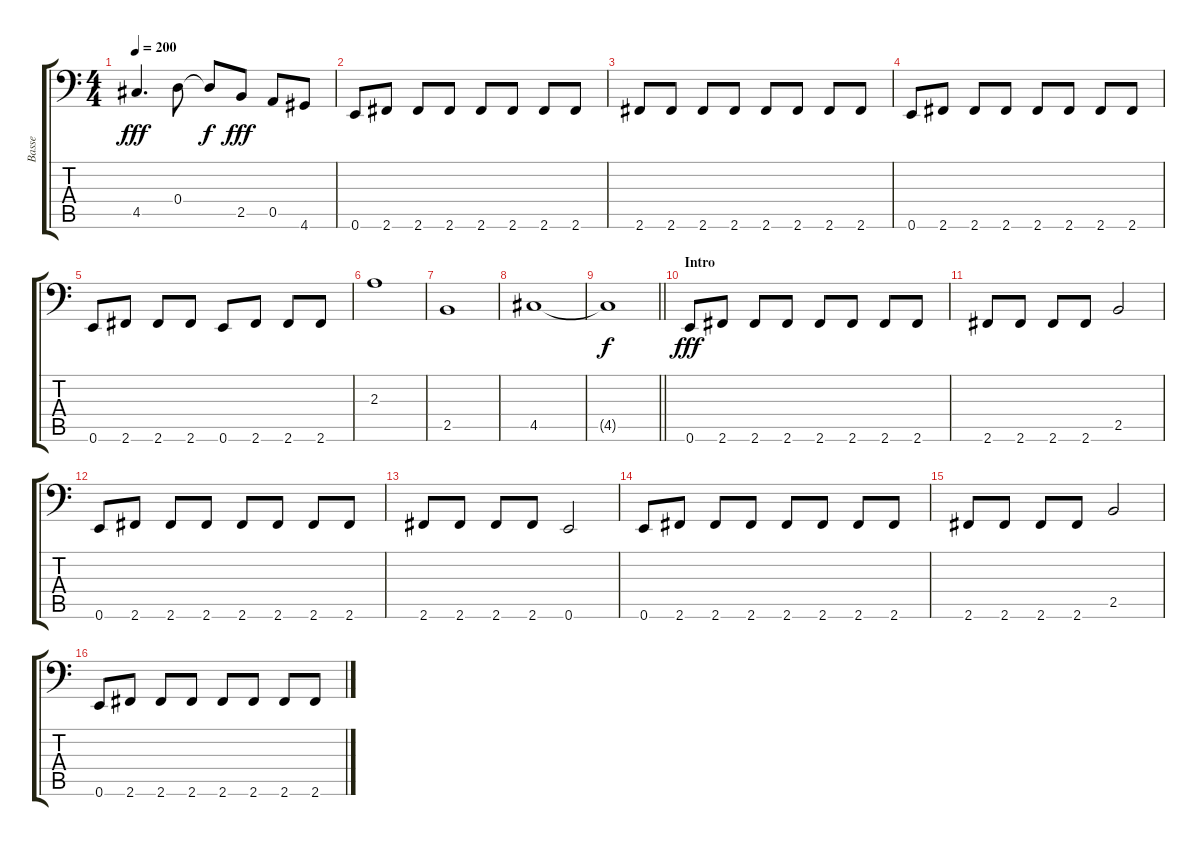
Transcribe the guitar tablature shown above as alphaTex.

\track ("Basse" "Basse") {instrument electricbassfinger}
\staff {score tabs}
\tuning (E3 B2 G2 D2 A1 E1) {hide}
\ts (4 4)
\tempo 200
\clef f4
\ks c
4.5.4{d dy fff} 0.4.8 0.4{t}.8{dy f} 2.5.8{dy fff} 0.5.8 4.6.8 |
0.6.8 2.6.8 2.6.8 2.6.8 2.6.8 2.6.8 2.6.8 2.6.8 |
2.6.8 2.6.8 2.6.8 2.6.8 2.6.8 2.6.8 2.6.8 2.6.8 |
0.6.8 2.6.8 2.6.8 2.6.8 2.6.8 2.6.8 2.6.8 2.6.8 |
0.6.8 2.6.8 2.6.8 2.6.8 0.6.8 2.6.8 2.6.8 2.6.8 |
2.3.1 |
2.5.1 |
4.5.1 |
\barLineRight lightlight
4.5{t}.1{dy f} |
\section ("" "Intro")
0.6.8{dy fff} 2.6.8 2.6.8 2.6.8 2.6.8 2.6.8 2.6.8 2.6.8 |
2.6.8 2.6.8 2.6.8 2.6.8 2.5.2 |
0.6.8 2.6.8 2.6.8 2.6.8 2.6.8 2.6.8 2.6.8 2.6.8 |
2.6.8 2.6.8 2.6.8 2.6.8 0.6.2 |
0.6.8 2.6.8 2.6.8 2.6.8 2.6.8 2.6.8 2.6.8 2.6.8 |
2.6.8 2.6.8 2.6.8 2.6.8 2.5.2 |
0.6.8 2.6.8 2.6.8 2.6.8 2.6.8 2.6.8 2.6.8 2.6.8
